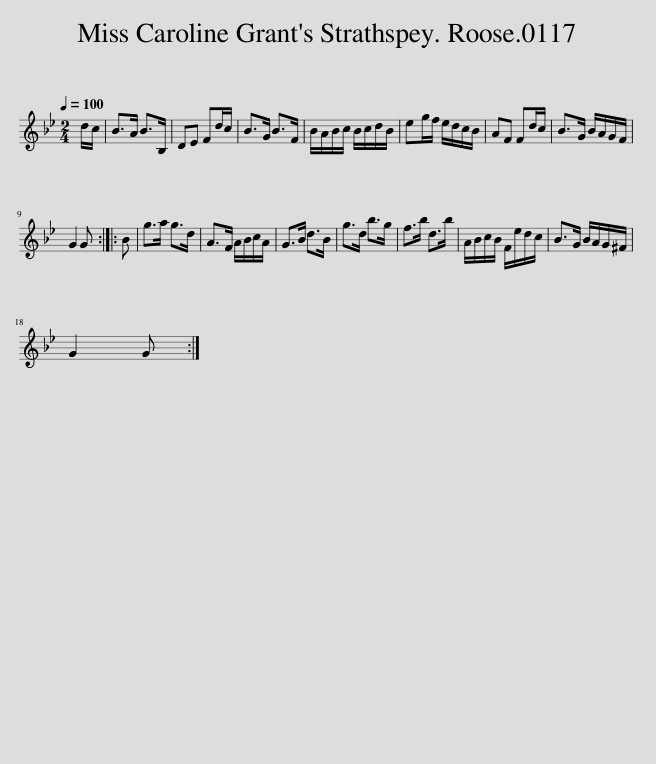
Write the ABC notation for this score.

X:1
L:1/8
Q:1/4=100
M:2/4
I:linebreak $
K:Gmin
V:1 treble
V:1
 d/c/ | B>A B>B, | DE Fd/c/ | B>G B>F | B/A/B/c/ B/c/d/B/ | %5
 eg/f/ e/d/c/B/ | AF Fd/c/ | B>G B/A/G/F/ |$ G2 G :: B | %10
 g>a g>d | A>F A/B/c/A/ | G>B d>B | g>d b>g | f>b d>b | %15
 A/B/c/B/ F/e/d/c/ | B>G B/A/G/^F/ |$ G2 G :| %18
